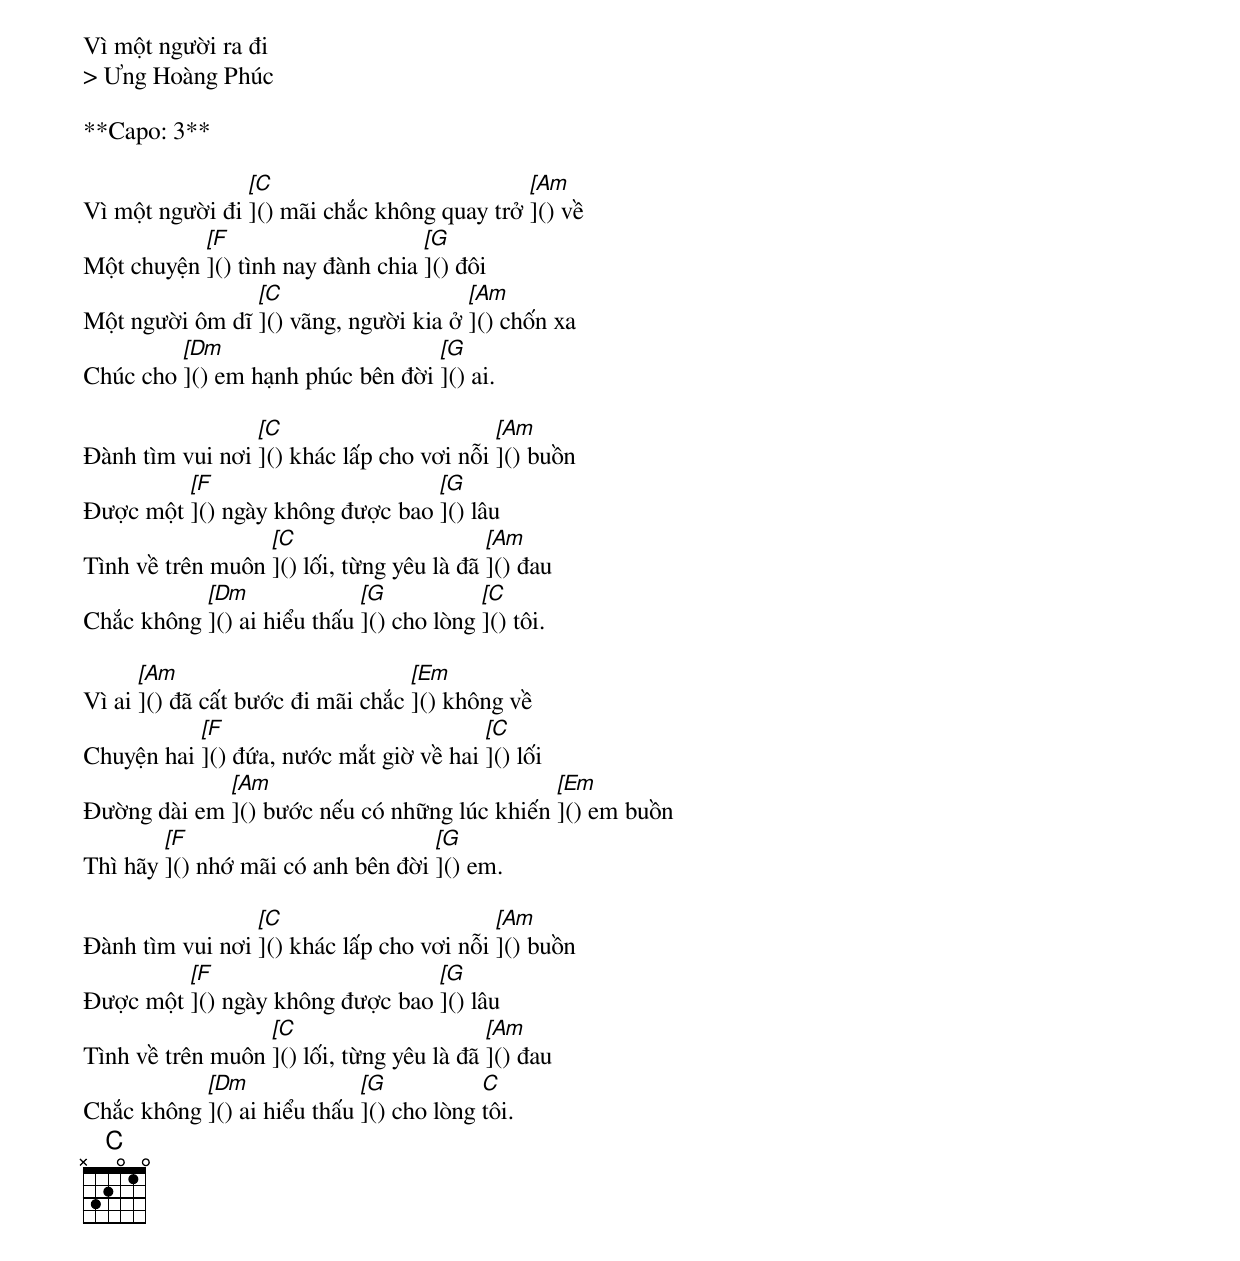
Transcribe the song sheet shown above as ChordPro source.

Vì một người ra đi
> Ưng Hoàng Phúc

**Capo: 3**

Vì một người đi [[C]]() mãi chắc không quay trở [[Am]]() về
Một chuyện [[F]]() tình nay đành chia [[G]]() đôi
Một người ôm dĩ [[C]]() vãng, người kia ở [[Am]]() chốn xa
Chúc cho [[Dm]]() em hạnh phúc bên đời [[G]]() ai.

Đành tìm vui nơi [[C]]() khác lấp cho vơi nỗi [[Am]]() buồn
Được một [[F]]() ngày không được bao [[G]]() lâu
Tình về trên muôn [[C]]() lối, từng yêu là đã [[Am]]() đau
Chắc không [[Dm]]() ai hiểu thấu [[G]]() cho lòng [[C]]() tôi.

Vì ai [[Am]]() đã cất bước đi mãi chắc [[Em]]() không về
Chuyện hai [[F]]() đứa, nước mắt giờ về hai [[C]]() lối
Đường dài em [[Am]]() bước nếu có những lúc khiến [[Em]]() em buồn
Thì hãy [[F]]() nhớ mãi có anh bên đời [[G]]() em.

Đành tìm vui nơi [[C]]() khác lấp cho vơi nỗi [[Am]]() buồn
Được một [[F]]() ngày không được bao [[G]]() lâu
Tình về trên muôn [[C]]() lối, từng yêu là đã [[Am]]() đau
Chắc không [[Dm]]() ai hiểu thấu [[G]]() cho lòng [C]tôi.
